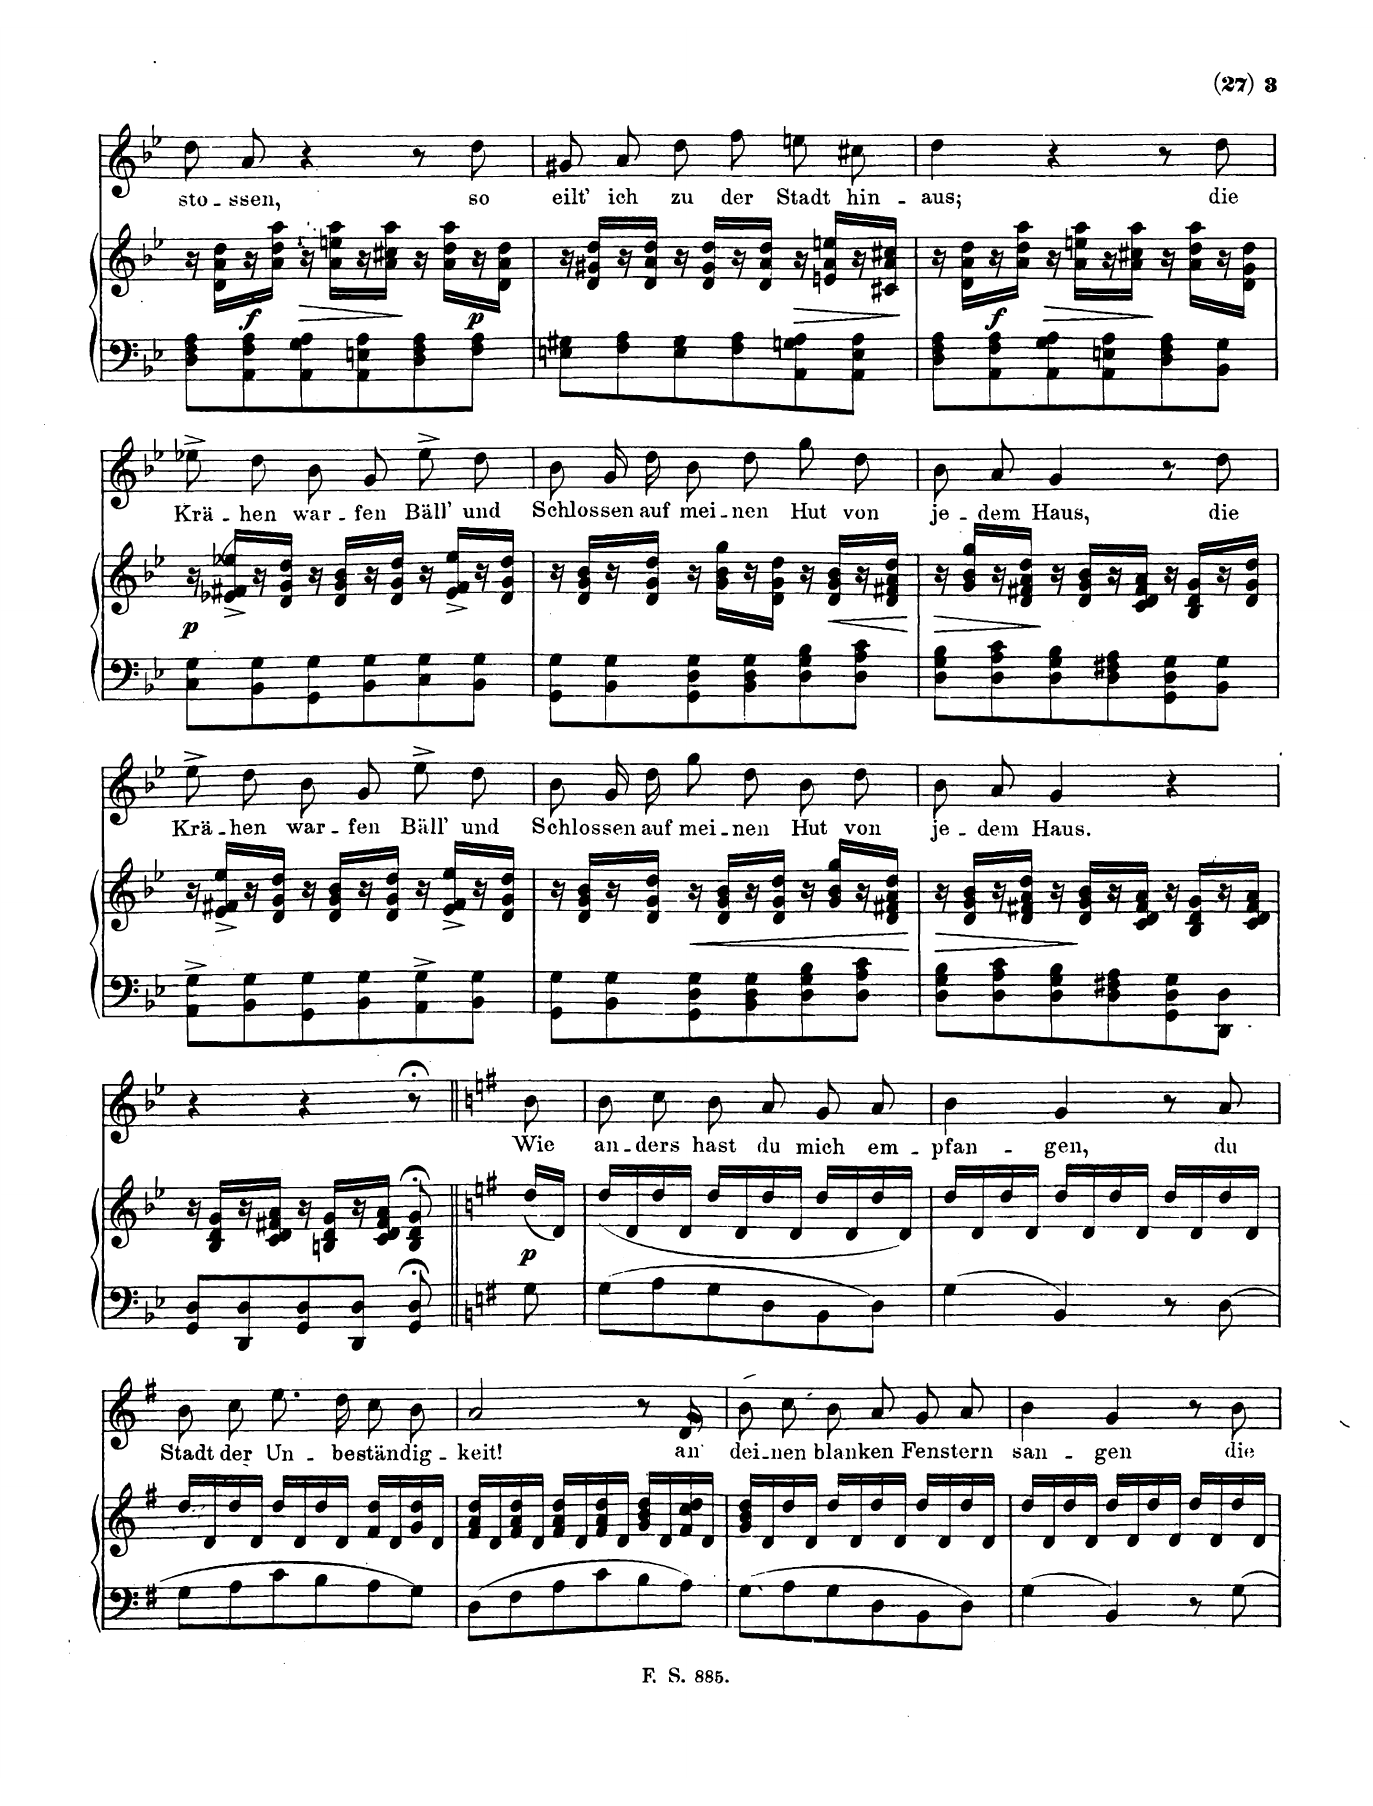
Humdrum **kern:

**kern	**kern	**dynam	**kern	**text
*part2	*part2	*part2	*part1	*part1
*staff3	*staff2	*staff2/3	*staff1	*staff1
*I"Pianoforte	*	*	*I"Singstimme Voice	*
*I'Pno	*	*	*	*
*clefF4	*clefG2	*	*clefG2	*
*k[b-e-]	*k[b-e-]	*	*k[b-e-]	*
*M3/4	*M3/4	*	*M3/4	*
=18	=18	=18	=18	=18
8D\ 8F\ 8A\L	16r	.	8dd\L	-sto-
.	16d\ 16a\ 16dd\LL	.	.	.
!	!	!LO:DY:b	!	!
8AA\ 8F\ 8A\	16r	f	8a\J	-ssen,
.	16a\ 16dd\ 16aa\JJ	.	.	.
8AA\ 8G\ 8A\	16r	.	4r	.
!	!	!LO:HP:b	!	!
.	16a\ 16een\ 16aa\LL	>	.	.
8AA\ 8En\ 8A\	16r	.	.	.
.	16a\ 16cc#X\ 16aa\JJ	.	.	.
8D\ 8F\ 8A\	16r	]	8r	.
.	16a\ 16dd\ 16aa\LL	.	.	.
!	!	!LO:DY:b	!	!
8F\ 8A\J	16r	p	8dd\	so
.	16d\ 16a\ 16dd\JJ	.	.	.
=19	=19	=19	=19	=19
8En\ 8G#X\L	16r	.	8g#X/L	eilt’
.	16d/ 16g#X/ 16dd/LL	.	.	.
8F\ 8A\	16r	.	8a/J	ich
.	16d/ 16a/ 16dd/JJ	.	.	.
8E\ 8G#\	16r	.	8dd\L	zu
!	!	!LO:HP:b	!	!
.	16d/ 16g#/ 16dd/LL	>	.	.
8F\ 8A\	16r	.	8ff\J	der
.	16d/ 16a/ 16dd/JJ	.	.	.
8AA\ 8Gn\ 8A\	16r	.	8een\L	Stadt
.	16en/ 16a/ 16een/LL	.	.	.
8AA\ 8E\ 8A\J	16r	.	8cc#X\J	hin-
.	16c#X/ 16a/ 16cc#X/JJ	.	.	.
.	.	]	.	.
=20	=20	=20	=20	=20
8D\ 8F\ 8A\L	16r	.	4dd\	-aus;
.	16d\ 16a\ 16dd\LL	.	.	.
!	!	!LO:DY:b	!	!
8AA\ 8F\ 8A\	16r	f	.	.
.	16a\ 16dd\ 16aa\JJ	.	.	.
!	!	!LO:HP:b	!	!
8AA\ 8G\ 8A\	16r	>	4r	.
.	16a\ 16een\ 16aa\LL	.	.	.
8AA\ 8En\ 8A\	16r	.	.	.
.	16a\ 16cc#X\ 16aa\JJ	.	.	.
8D\ 8F\ 8A\	16r	]	8r	.
.	16a\ 16dd\ 16aa\LL	.	.	.
8BB-\ 8G\J	16r	.	8dd\	die
.	16d\ 16g\ 16dd\JJ	.	.	.
=21	=21	=21	=21	=21
!	!	!LO:DY:b	!	!
8C\ 8G\L	16r	p	8ee-X^\L	Krä-
.	16e-X/^ 16f#X/^ 16ee-X/^LL	.	.	.
8BB-\ 8G\	16r	.	8dd\J	-hen
.	16d/ 16g/ 16dd/JJ	.	.	.
8GG\ 8G\	16r	.	8b-/L	war-
.	16d/ 16g/ 16b-/LL	.	.	.
8BB-\ 8G\	16r	.	8g/J	-fen
.	16d/ 16g/ 16dd/JJ	.	.	.
8C\ 8G\	16r	.	8ee-^\L	Bäll’
.	16e-/^ 16f#/^ 16ee-/^LL	.	.	.
8BB-\ 8G\J	16r	.	8dd\J	und
.	16d/ 16g/ 16dd/JJ	.	.	.
=22	=22	=22	=22	=22
8GG\ 8G\L	16r	.	8b-\L	Schlo-
.	16d/ 16g/ 16b-/LL	.	.	.
8BB-\ 8G\	16r	.	16g\L	-ssen
.	16d/ 16g/ 16dd/JJ	.	16dd\JJ	auf
8GG\ 8D\ 8G\	16r	.	8b-\L	mei-
.	16g\ 16b-\ 16gg\LL	.	.	.
8BB-\ 8D\ 8G\	16r	.	8dd\J	-nen
.	16d\ 16g\ 16dd\JJ	.	.	.
8D\ 8G\ 8B-\	16r	.	8gg\L	Hut
!	!	!LO:HP:b	!	!
.	16d/ 16g/ 16b-/LL	<	.	.
8D\ 8A\ 8c\J	16r	.	8dd\J	von
.	16d/ 16f#X/ 16a/ 16dd/JJ	.	.	.
.	.	[	.	.
=23	=23	=23	=23	=23
!	!	!LO:HP:b	!	!
8D\ 8G\ 8B-\L	16r	>	8b-/L	je-
.	16g/ 16b-/ 16gg/LL	.	.	.
8D\ 8A\ 8c\	16r	.	8a/J	-dem
.	16d/ 16f#X/ 16a/ 16dd/JJ	.	.	.
8D\ 8G\ 8B-\	16r	]	4g/	Haus,
.	16d/ 16g/ 16b-/LL	.	.	.
8D\ 8F#X\ 8A\	16r	.	.	.
.	16c/ 16d/ 16f#/ 16a/JJ	.	.	.
8GG\ 8D\ 8G\	16r	.	8r	.
.	16B-/ 16d/ 16g/LL	.	.	.
8BB-\ 8G\J	16r	.	8dd\	die
.	16d/ 16g/ 16dd/JJ	.	.	.
=24	=24	=24	=24	=24
8AA\^ 8G\^L	16r	.	8ee-^\L	Krä-
.	16e-/^ 16f#X/^ 16ee-/^LL	.	.	.
8BB-\ 8G\	16r	.	8dd\J	-hen
.	16d/ 16g/ 16dd/JJ	.	.	.
8GG\ 8G\	16r	.	8b-/L	war-
.	16d/ 16g/ 16b-/LL	.	.	.
8BB-\ 8G\	16r	.	8g/J	-fen
.	16d/ 16g/ 16dd/JJ	.	.	.
8AA\^ 8G\^	16r	.	8ee-^\L	Bäll’
.	16e-/^ 16f#/^ 16ee-/^LL	.	.	.
8BB-\ 8G\J	16r	.	8dd\J	und
.	16d/ 16g/ 16dd/JJ	.	.	.
=25	=25	=25	=25	=25
8GG\ 8G\L	16r	.	8b-\L	Schlo-
.	16d/ 16g/ 16b-/LL	.	.	.
8BB-\ 8G\	16r	.	16g\L	-ssen
.	16d/ 16g/ 16dd/JJ	.	16dd\JJ	auf
8GG\ 8D\ 8G\	16r	.	8gg\L	mei-
!	!	!LO:HP:b	!	!
.	16d/ 16g/ 16b-/LL	<	.	.
8BB-\ 8D\ 8G\	16r	.	8dd\J	-nen
.	16d/ 16g/ 16dd/JJ	.	.	.
8D\ 8G\ 8B-\	16r	.	8b-\L	Hut
.	16g/ 16b-/ 16gg/LL	.	.	.
8D\ 8A\ 8c\J	16r	.	8dd\J	von
.	16d/ 16f#X/ 16a/ 16dd/JJ	.	.	.
.	.	[	.	.
=26	=26	=26	=26	=26
!	!	!LO:HP:b	!	!
8D\ 8G\ 8B-\L	16r	>	8b-/L	je-
.	16d/ 16g/ 16b-/LL	.	.	.
8D\ 8A\ 8c\	16r	.	8a/J	-dem
.	16d/ 16f#X/ 16a/ 16dd/JJ	.	.	.
8D\ 8G\ 8B-\	16r	.	4g/	Haus.
.	16d/ 16g/ 16b-/LL	]	.	.
8D\ 8F#X\ 8A\	16r	.	.	.
.	16c/ 16d/ 16f#/ 16a/JJ	.	.	.
8GG\ 8D\ 8G\	16r	.	4r	.
.	16B-/ 16d/ 16g/LL	.	.	.
8DD\ 8D\J	16r	.	.	.
.	16c/ 16d/ 16f#/ 16a/JJ	.	.	.
=27	=27	=27	=27	=27
8GG/ 8D/L	16r	.	4r	.
.	16B-/ 16d/ 16g/LL	.	.	.
8DD/ 8D/	16r	.	.	.
.	16c/ 16d/ 16f#X/ 16a/JJ	.	.	.
8GG/ 8D/	16r	.	4r	.
.	16Bn/ 16d/ 16g/LL	.	.	.
8DD/ 8D/J	16r	.	.	.
.	16c/ 16d/ 16f#/ 16a/J	.	.	.
8GG/;< 8D/;<	8B/;< 8d/;< 8g/;<J	.	8r;<	.
=27X1||	=27X1||	=27X1||	=27X1||	=27X1||
*k[f#]	*k[f#]	*	*k[f#]	*
!	!	!LO:DY:b	!	!
8G\	(16dd/LL	p	8b\	Wie
.	16d/JJ)	.	.	.
=28	=28	=28	=28	=28
8G\L	(16dd/LL	.	8b\L	an-
.	16d/	.	.	.
8A\	16dd/	.	8cc\J	-ders
.	16d/JJ	.	.	.
8G\	16dd/LL	.	8b/L	hast
.	16d/	.	.	.
8D\	16dd/	.	8a/J	du
.	16d/JJ	.	.	.
8BB\	16dd/LL	.	8g/L	mich
.	16d/	.	.	.
8D\J	16dd/	.	8a/J	emp-
.	16d/JJ)	.	.	.
=29	=29	=29	=29	=29
4G\	16dd/LL	.	4b\	-fan-
.	16d/	.	.	.
.	16dd/	.	.	.
.	16d/JJ	.	.	.
4BB/	16dd/LL	.	4g/	-gen,
.	16d/	.	.	.
.	16dd/	.	.	.
.	16d/JJ	.	.	.
8r	16dd/LL	.	8r	.
.	16d/	.	.	.
8D\	16dd/	.	8a/	du
.	16d/JJ	.	.	.
=30	=30	=30	=30	=30
8G\L	16dd/LL	.	8b\L	Stadt
.	16d/	.	.	.
8A\	16dd/	.	8cc\J	der
.	16d/JJ	.	.	.
8c\	16dd/LL	.	8.ee\L	Un-
.	16d/	.	.	.
8B\	16dd/	.	.	.
.	16d/JJ	.	16dd\Jk	-be-
8A\	16f#/ 16dd/LL	.	8cc\L	-stän-
.	16d/	.	.	.
8G\J	16g/ 16dd/	.	8b\J	-dig-
.	16d/JJ	.	.	.
=31	=31	=31	=31	=31
8D\L	16f#/ 16a/ 16dd/LL	.	2a/	-keit!
.	16d/	.	.	.
8F#\	16f#/ 16a/ 16dd/	.	.	.
.	16d/JJ	.	.	.
8A\	16f#/ 16a/ 16dd/LL	.	.	.
.	16d/	.	.	.
8c\	16f#/ 16a/ 16dd/	.	.	.
.	16d/JJ	.	.	.
8B\	16g/ 16b/ 16dd/LL	.	8r	.
.	16d/	.	.	.
8A\J	16f#/ 16cc/ 16dd/	.	8d/	an
.	16d/JJ	.	.	.
=32	=32	=32	=32	=32
8G\L	16g/ 16b/ 16dd/LL	.	8b\L	dei-
.	16d/	.	.	.
8A\	16dd/	.	8cc\J	-nen
.	16d/JJ	.	.	.
8G\	16dd/LL	.	8b/L	blan-
.	16d/	.	.	.
8D\	16dd/	.	8a/J	-ken
.	16d/JJ	.	.	.
8BB\	16dd/LL	.	8g/L	Fen-
.	16d/	.	.	.
8D\J	16dd/	.	8a/J	-stern
.	16d/JJ	.	.	.
=33	=33	=33	=33	=33
4G\	16dd/LL	.	4b\	san-
.	16d/	.	.	.
.	16dd/	.	.	.
.	16d/JJ	.	.	.
4BB/	16dd/LL	.	4g/	-gen
.	16d/	.	.	.
.	16dd/	.	.	.
.	16d/JJ	.	.	.
8r	16dd/LL	.	8r	.
.	16d/	.	.	.
8G\	16dd/	.	8b\	die
.	16d/JJ	.	.	.
=	=	=	=	=
*-	*-	*-	*-	*-
